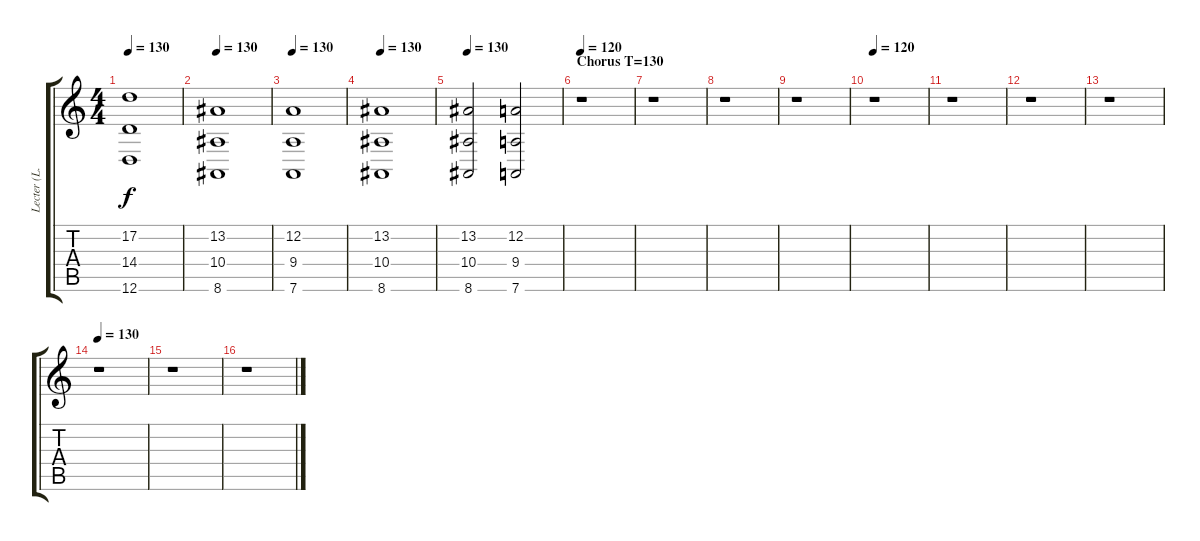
\track ("Lecter (L.H.)" "Lecter (L.") {instrument stringensemble1}
\staff {score tabs}
\tuning (D4 A3 F3 C3 G2 D2) {hide}
\ts (4 4)
\tempo 130
\clef g2
\ks c
(17.2{t} 14.4{t} 12.6{t}).1{dy f} |
\tempo 130
(13.2 10.4 8.6).1{balance 11} |
\tempo 130
(12.2 9.4 7.6).1 |
\tempo 130
(13.2 10.4 8.6).1{balance 11} |
\tempo 130
(13.2 10.4 8.6).2{balance 11} (12.2 9.4 7.6).2 |
\section ("" "Chorus T=130")
\tempo 130
\tempo 120
r.1 |
r.1 |
r.1 |
r.1 |
\tempo 130
\tempo 120
r.1 |
r.1 |
r.1 |
r.1 |
\tempo 130
r.1 |
r.1 |
r.1
